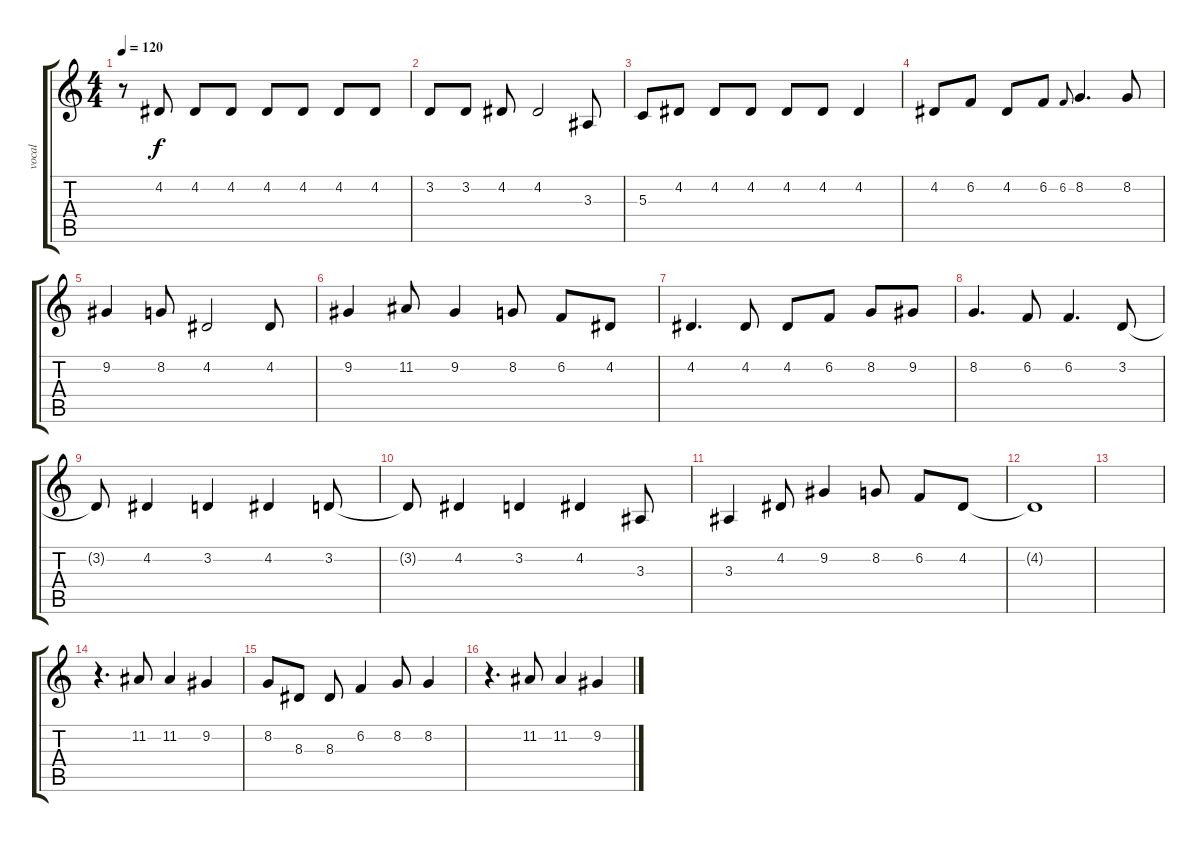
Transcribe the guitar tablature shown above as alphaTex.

\track ("vocal" "vocal") {instrument panflute}
\staff {score tabs}
\tuning (E4 B3 G3 D3 A2 E2) {hide}
\ts (4 4)
\tempo 120
\clef g2
\ks c
r.8{dy f} 4.2.8 4.2.8 4.2.8 4.2.8 4.2.8 4.2.8 4.2.8 |
3.2.8 3.2.8 4.2.8 4.2.2 3.3.8 |
5.3.8 4.2.8 4.2.8 4.2.8 4.2.8 4.2.8 4.2.4 |
4.2.8 6.2.8 4.2.8 6.2.8 6.2.8{gr onbeat} 8.2.4{d} 8.2.8 |
9.2.4 8.2.8 4.2.2 4.2.8 |
9.2.4 11.2.8 9.2.4 8.2.8 6.2.8 4.2.8 |
4.2.4{d} 4.2.8 4.2.8 6.2.8 8.2.8 9.2.8 |
8.2.4{d} 6.2.8 6.2.4{d} 3.2.8 |
3.2{t}.8 4.2.4 3.2.4 4.2.4 3.2.8 |
3.2{t}.8 4.2.4 3.2.4 4.2.4 3.3.8 |
3.3.4 4.2.8 9.2.4 8.2.8 6.2.8 4.2.8 |
4.2{t}.1 |
|
r.4{d} 11.2.8 11.2.4 9.2.4 |
8.2.8 8.3.8 8.3.8 6.2.4 8.2.8 8.2.4 |
r.4{d} 11.2.8 11.2.4 9.2.4
